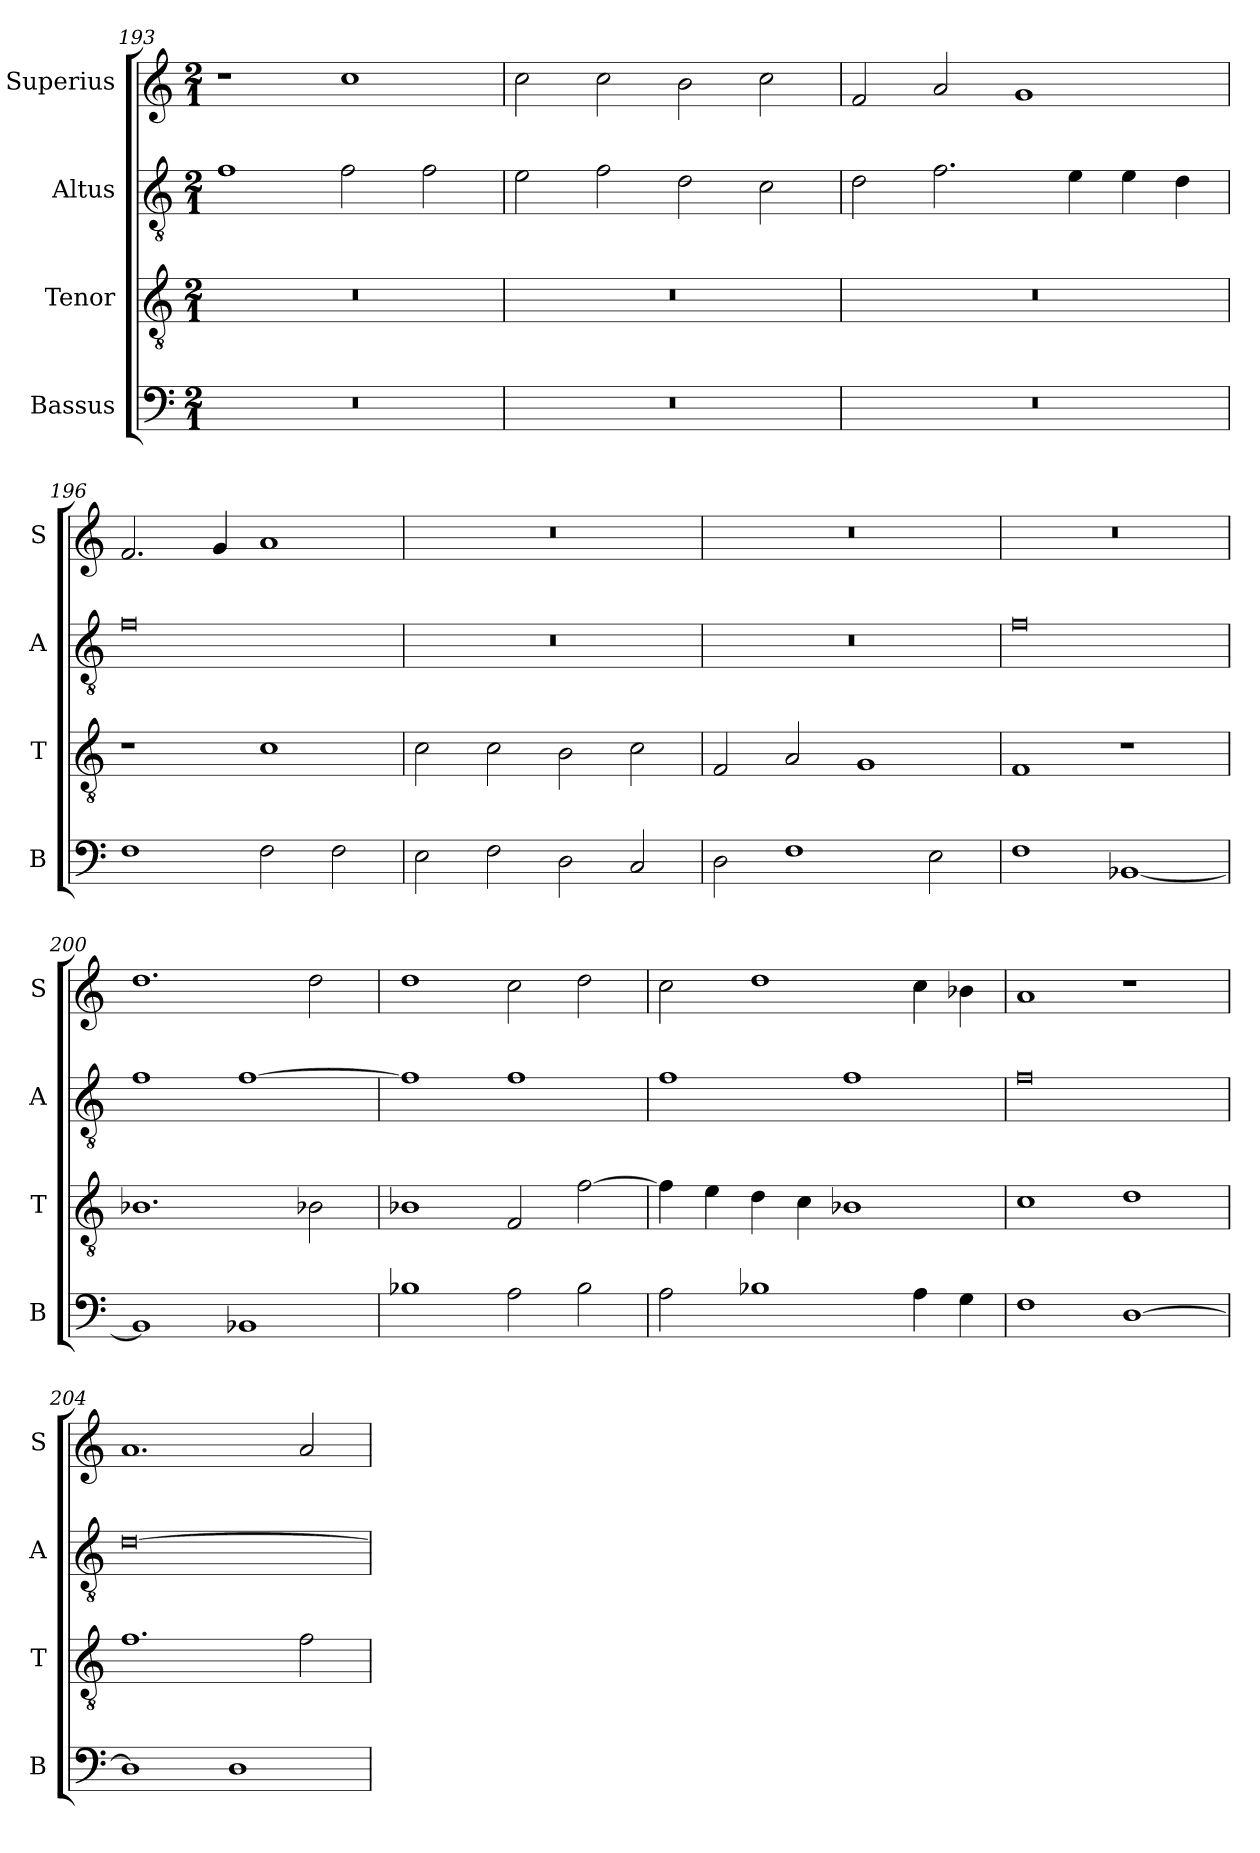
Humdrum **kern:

**kern	**kern	**kern	**kern
*part4	*part3	*part2	*part1
*staff4	*staff3	*staff2	*staff1
*I"Bassus	*I"Tenor	*I"Altus	*I"Superius
*I'B	*I'T	*I'A	*I'S
*clefF4	*clefGv2	*clefGv2	*clefG2
*k[]	*k[]	*k[]	*k[]
*M2/1	*M2/1	*M2/1	*M2/1
=193	=193	=193	=193
0r	0r	1f	1r
.	.	2f\	1cc
.	.	2f\	.
=194	=194	=194	=194
0r	0r	2e\	2cc\
.	.	2f\	2cc\
.	.	2d\	2b\
.	.	2c\	2cc\
=195	=195	=195	=195
0r	0r	2d\	2f/
.	.	2.f\	2a/
.	.	.	1g
.	.	4e\	.
.	.	4e\	.
.	.	4d\	.
=196	=196	=196	=196
1F	1r	0f	2.f/
.	.	.	4g/
2F\	1c	.	1a
2F\	.	.	.
=197	=197	=197	=197
2E\	2c\	0r	0r
2F\	2c\	.	.
2D\	2B\	.	.
2C/	2c\	.	.
=198	=198	=198	=198
2D\	2F/	0r	0r
1F	2A/	.	.
.	1G	.	.
2E\	.	.	.
=199	=199	=199	=199
1F	1F	0f	0r
[1BB-X	1r	.	.
=200	=200	=200	=200
1BB-]	1.B-X	1f	1.dd
1BB-X	.	[1f	.
.	2B-X\	.	2dd\
=201	=201	=201	=201
1B-X	1B-X	1f]	1dd
2A\	2F/	1f	2cc\
2B-\	[2f\	.	2dd\
=202	=202	=202	=202
2A\	4f\]	1f	2cc\
.	4e\	.	.
1B-X	4d\	.	1dd
.	4c\	.	.
.	1B-X	1f	.
4A\	.	.	4cc\
4G\	.	.	4b-X\
=203	=203	=203	=203
1F	1c	0f	1a
[1D	1d	.	1r
=204	=204	=204	=204
1D]	1.f	[0d	1.a
1D	.	.	.
.	2f\	.	2a/
=	=	=	=
*-	*-	*-	*-
